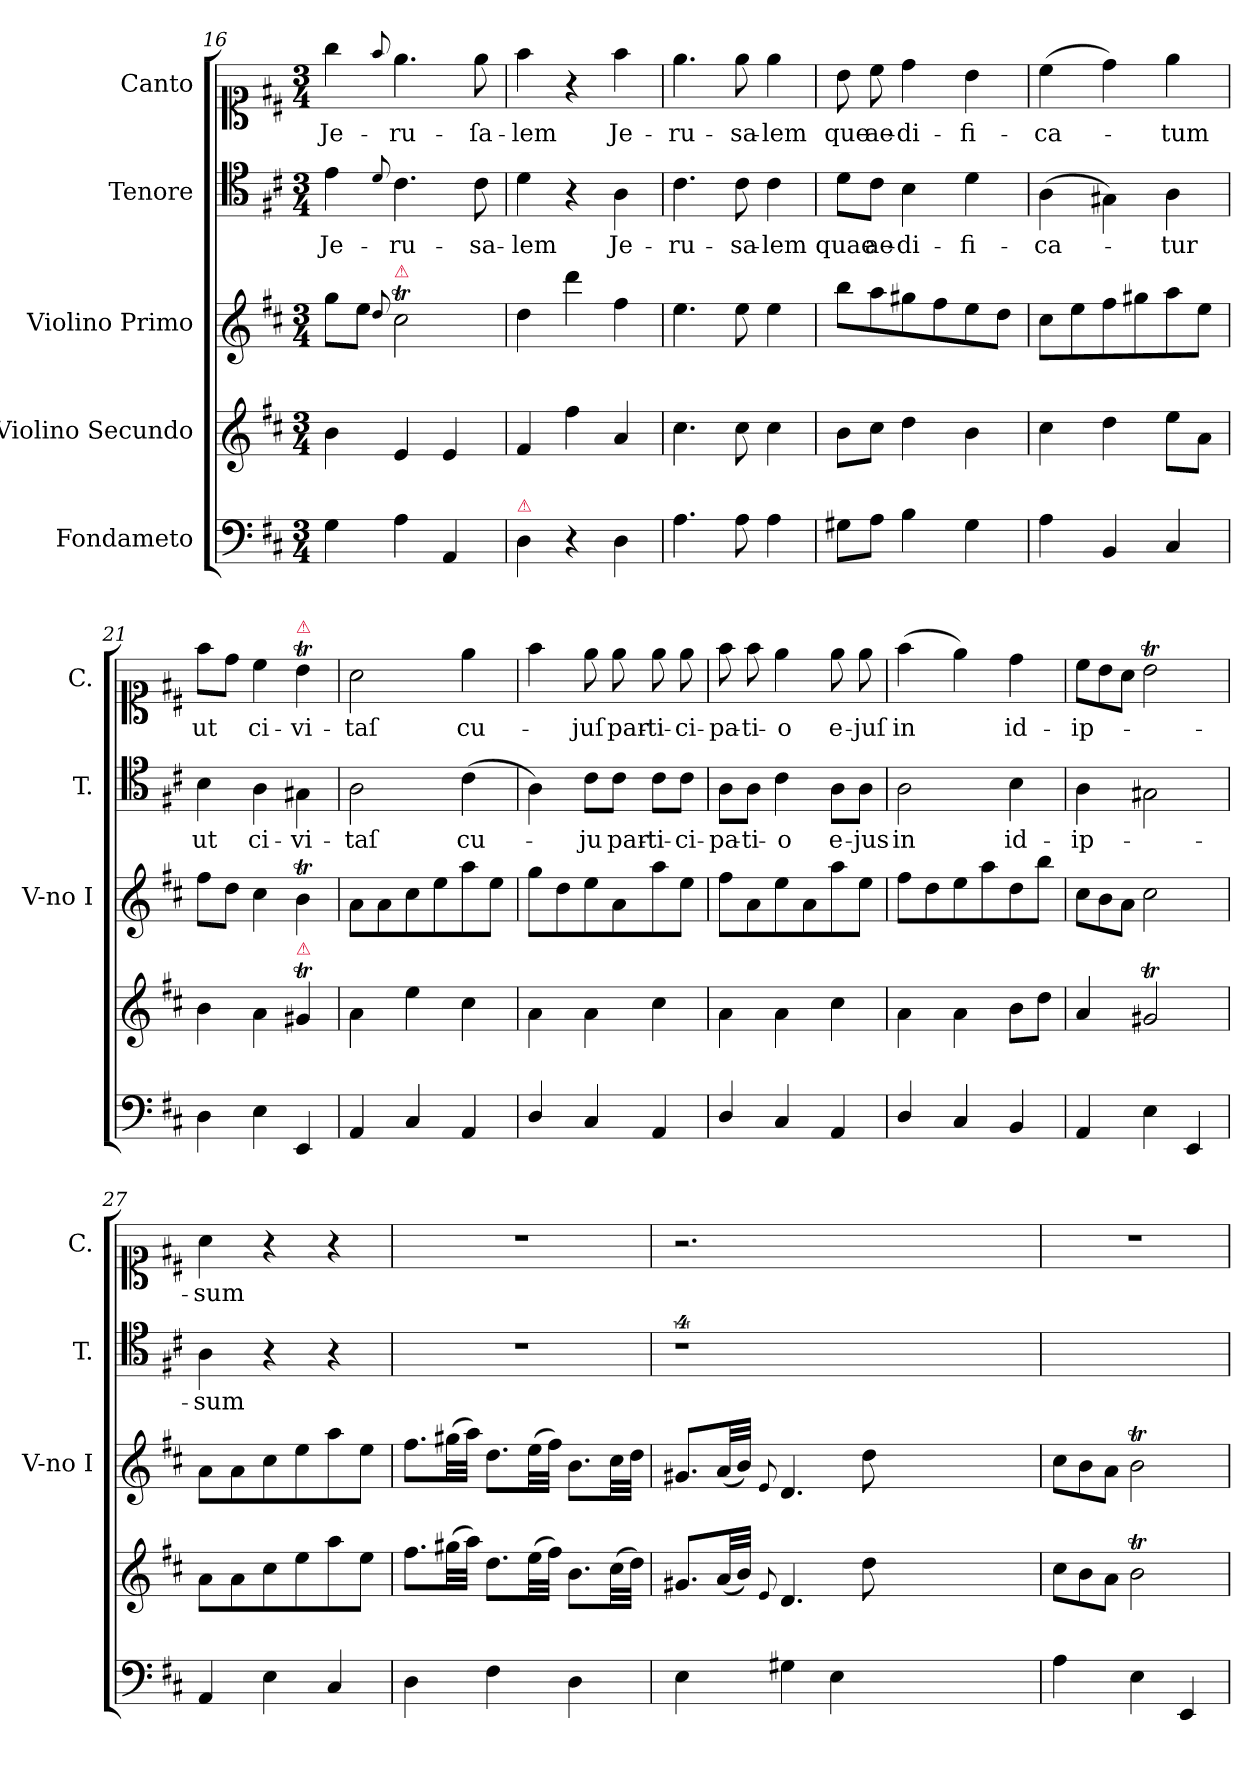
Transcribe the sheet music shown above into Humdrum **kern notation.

**kern	**kern	**kern	**kern	**text	**kern	**text
*part5	*part4	*part3	*part2	*part2	*part1	*part1
*staff5	*staff4	*staff3	*staff2	*staff2	*staff1	*staff1
*I"Fondameto	*I"Violino Secundo	*I"Violino Primo	*I"Tenore	*	*I"Canto	*
*	*	*I'V-no I	*I'T.	*	*I'C.	*
*clefF4	*clefG2	*clefG2	*clefC4	*	*clefC1	*
*k[f#c#]	*k[f#c#]	*k[f#c#]	*k[f#c#]	*	*k[f#c#]	*
*D:	*D:	*D:	*D:	*	*D:	*
*M3/4	*M3/4	*M3/4	*M3/4	*	*M3/4	*
=16	=16	=16	=16	=16	=16	=16
4G\	4b\	8gg\L	4e\	Je-	4gg\	Je-
.	.	8ee\J	.	.	.	.
.	.	8qqdd/	8qqd/	.	8qqff#/	.
!	!	!LO:TX:a:color=crimson:t=⚠	!	!	!	!
4A\	4e/	2cc#t\	4.c#\	-ru-	4.ee\	-ru-
4AA/	4e/	.	.	.	.	.
.	.	.	8c#\	-sa-	8ee\	-ſa-
=17	=17	=17	=17	=17	=17	=17
!LO:TX:a:color=crimson:t=⚠	!	!	!	!	!	!
4D\	4f#/	4dd\	4d\	-lem	4ff#\	-lem
4r	4ff#\	4ddd\	4r	.	4r	.
4D\	4a/	4ff#\	4A\	Je-	4ff#\	Je-
=18	=18	=18	=18	=18	=18	=18
4.A\	4.cc#\	4.ee\	4.c#\	-ru-	4.ee\	-ru-
8A\	8cc#\	8ee\	8c#\	-sa-	8ee\	-sa-
4A\	4cc#\	4ee\	4c#\	-lem	4ee\	-lem
=19	=19	=19	=19	=19	=19	=19
8G#X\L	8b\L	8bb\L	8d\L	quae	8b\	que
8A\J	8cc#\J	8aa\	8c#\J	ae-	8cc#\	ae-
4B\	4dd\	8gg#X\	4B\	-di-	4dd\	-di-
.	.	8ff#\	.	.	.	.
4G#\	4b\	8ee\	4d\	-fi-	4b\	-fi-
.	.	8dd\J	.	.	.	.
=20	=20	=20	=20	=20	=20	=20
4A\	4cc#\	8cc#\L	(4A\	-ca-	(4cc#\	-ca-
.	.	8ee\	.	.	.	.
4BB/	4dd\	8ff#\	4G#X\)	.	4dd\)	.
.	.	8gg#X\	.	.	.	.
4C#/	8ee\L	8aa\	4A\	-tur	4ee\	-tum
.	8a\J	8ee\J	.	.	.	.
=21	=21	=21	=21	=21	=21	=21
4D\	4b\	8ff#\L	4B\	ut	8ff#\L	ut
.	.	8dd\J	.	.	8dd\J	.
4E\	4a\	4cc#\	4A\	ci-	4cc#\	ci-
!	!	!	!	!	!LO:TX:a:color=crimson:t=⚠	!
!	!LO:TX:a:color=crimson:t=⚠	!	!	!	!	!
4EE/	4g#Xt/	4bT\	4G#X\	-vi-	4bT\	-vi-
=22	=22	=22	=22	=22	=22	=22
4AA/	4a\	8a\L	2A\	-taſ	2a\	-taſ
.	.	8a\	.	.	.	.
4C#/	4ee\	8cc#\	.	.	.	.
.	.	8ee\	.	.	.	.
4AA/	4cc#\	8aa\	(4c#\	cu-	4ee\	cu-
.	.	8ee\J	.	.	.	.
=23	=23	=23	=23	=23	=23	=23
4D/	4a\	8gg\L	4A\)	.	4ff#\	.
.	.	8dd\	.	.	.	.
4C#/	4a\	8ee\	8c#\L	-ju	8ee\	-juſ
.	.	8a\	8c#\J	par-	8ee\	par-
4AA/	4cc#\	8aa\	8c#\L	-ti-	8ee\	-ti-
.	.	8ee\J	8c#\J	-ci-	8ee\	-ci-
=24	=24	=24	=24	=24	=24	=24
4D/	4a\	8ff#\L	8A\L	-pa-	8ff#\	-pa-
.	.	8a\	8A\J	-ti-	8ff#\	-ti-
4C#/	4a\	8ee\	4c#\	-o	4ee\	-o
.	.	8a\	.	.	.	.
4AA/	4cc#\	8aa\	8A\L	e-	8ee\	e-
.	.	8ee\J	8A\J	-jus	8ee\	-juſ
=25	=25	=25	=25	=25	=25	=25
4D/	4a\	8ff#\L	2A\	in	(4ff#\	in
.	.	8dd\	.	.	.	.
4C#/	4a\	8ee\	.	.	4ee\)	.
.	.	8aa\	.	.	.	.
4BB/	8b\L	8dd\	4B\	id-	4dd\	id-
.	8dd\J	8bb\J	.	.	.	.
=26	=26	=26	=26	=26	=26	=26
*	*	*Xtuplet	*	*	*Xtuplet	*
4AA/	4a/	12cc#\L	4A\	-ip-	12cc#\L	-ip-
.	.	12b\	.	.	12b\	.
.	.	12a\J	.	.	12a\J	.
4E\	2g#Xt/	2cc#\	2G#X\	.	2bT\	.
4EE/	.	.	.	.	.	.
=27	=27	=27	=27	=27	=27	=27
4AA/	8a\L	8a\L	4A\	-sum	4a\	-sum
.	8a\	8a\	.	.	.	.
4E\	8cc#\	8cc#\	4r	.	4r	.
.	8ee\	8ee\	.	.	.	.
4C#/	8aa\	8aa\	4r	.	4r	.
.	8ee\J	8ee\J	.	.	.	.
=28	=28	=28	=28	=28	=28	=28
4D\	8.ff#\L	8.ff#\L	2.r	.	2.r	.
.	(32gg#X\LL	(32gg#X\LL	.	.	.	.
.	32aa\JJJ)	32aa\JJJ)	.	.	.	.
4F#\	8.dd\L	8.dd\L	.	.	.	.
.	(32ee\LL	(32ee\LL	.	.	.	.
.	32ff#\JJJ)	32ff#\JJJ)	.	.	.	.
4D\	8.b\L	8.b\L	.	.	.	.
.	(32cc#\LL	32cc#\LL	.	.	.	.
.	32dd\JJJ)	32dd\JJJ	.	.	.	.
=29	=29	=29	=29	=29	=29	=29
4E\	8.g#X/L	8.g#X/L	4%9r	.	2.r	.
.	(32a/LL	(32a/LL	.	.	.	.
.	32b/JJJ)	32b/JJJ)	.	.	.	.
.	8qqe/	8qqe/	.	.	.	.
4G#X\	4.d/	4.d/	.	.	.	.
4E\	.	.	.	.	.	.
.	8dd\	8dd\	.	.	.	.
1.ryy	1.ryy	1.ryy	.	.	1.ryy	.
=30	=30	=30	=30	=30	=30	=30
*	*Xtuplet	*	*	*	*	*
4A\	12cc#\L	12cc#\L	2.ryy	.	2.r	.
.	12b\	12b\	.	.	.	.
.	12a\J	12a\J	.	.	.	.
4E\	2bT\	2bT\	.	.	.	.
4EE/	.	.	.	.	.	.
=	=	=	=	=	=	=
*-	*-	*-	*-	*-	*-	*-
